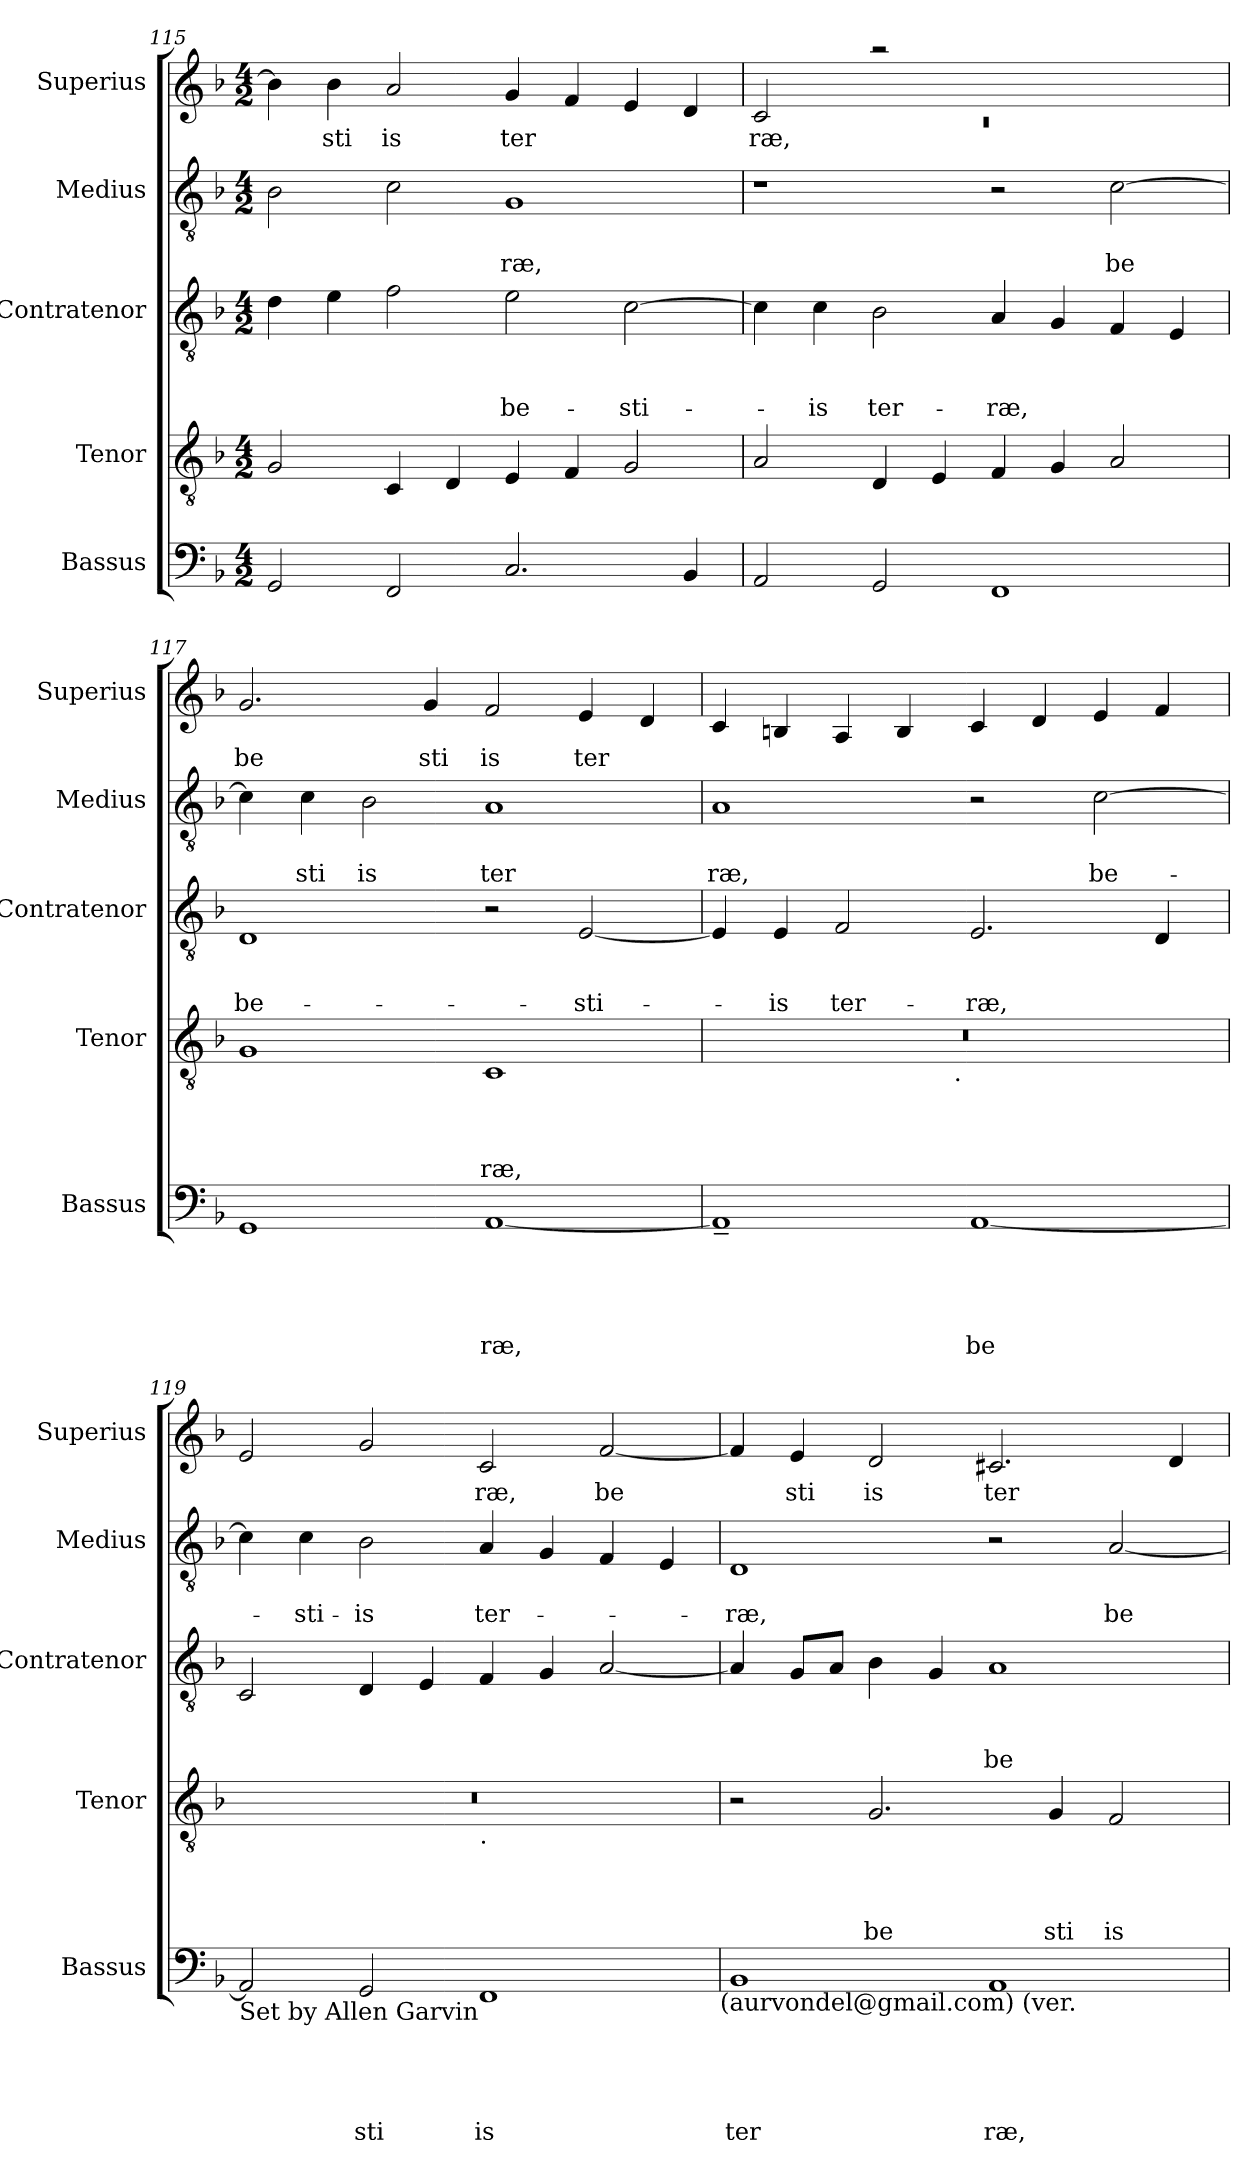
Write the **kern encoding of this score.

**kern	**text	**text	**text	**text	**text	**kern	**text	**text	**text	**text	**kern	**text	**text	**text	**kern	**text	**text	**kern	**text
*part5	*part5	*part5	*part5	*part5	*part5	*part4	*part4	*part4	*part4	*part4	*part3	*part3	*part3	*part3	*part2	*part2	*part2	*part1	*part1
*staff5	*staff5	*staff5	*staff5	*staff5	*staff5	*staff4	*staff4	*staff4	*staff4	*staff4	*staff3	*staff3	*staff3	*staff3	*staff2	*staff2	*staff2	*staff1	*staff1
*I"Bassus	*	*	*	*	*	*I"Tenor	*	*	*	*	*I"Contratenor	*	*	*	*I"Medius	*	*	*I"Superius	*
*I'Bassus	*	*	*	*	*	*I'Tenor	*	*	*	*	*I'Contratenor	*	*	*	*I'Medius	*	*	*I'Superius	*
*clefF4	*	*	*	*	*	*clefGv2	*	*	*	*	*clefGv2	*	*	*	*clefGv2	*	*	*clefG2	*
*k[b-]	*	*	*	*	*	*k[b-]	*	*	*	*	*k[b-]	*	*	*	*k[b-]	*	*	*k[b-]	*
*F:	*	*	*	*	*	*F:	*	*	*	*	*F:	*	*	*	*F:	*	*	*F:	*
*M4/2	*	*	*	*	*	*M4/2	*	*	*	*	*M4/2	*	*	*	*M4/2	*	*	*M4/2	*
=115	=115	=115	=115	=115	=115	=115	=115	=115	=115	=115	=115	=115	=115	=115	=115	=115	=115	=115	=115
2GG/	.	.	.	.	.	2G/	.	.	.	.	4d\	.	.	.	2B-\	.	.	4b-\]	.
!	!	!	!	!	!	!	!	!	!	!	!	!	!	!	!	!	!	!	!LO:LY:b
.	.	.	.	.	.	.	.	.	.	.	4e\	.	.	.	.	.	.	4b-\	sti
!	!	!	!	!	!	!	!	!	!	!	!	!	!	!	!	!	!	!	!LO:LY:b
2FF/	.	.	.	.	.	4C/	.	.	.	.	2f\	.	.	.	2c\	.	.	2a/	is
.	.	.	.	.	.	4D/	.	.	.	.	.	.	.	.	.	.	.	.	.
!	!	!	!	!	!	!	!	!	!	!	!	!	!	!LO:LY:b	!	!	!LO:LY:b	!	!LO:LY:b
2.C/	.	.	.	.	.	4E/	.	.	.	.	2e\	.	.	be-	1G	.	ræ,	4g/	ter
.	.	.	.	.	.	4F/	.	.	.	.	.	.	.	.	.	.	.	4f/	.
!	!	!	!	!	!	!	!	!	!	!	!	!	!	!LO:LY:b	!	!	!	!	!
.	.	.	.	.	.	2G/	.	.	.	.	[>2c\	.	.	-sti-	.	.	.	4e/	.
4BB-/	.	.	.	.	.	.	.	.	.	.	.	.	.	.	.	.	.	4d/	.
=116	=116	=116	=116	=116	=116	=116	=116	=116	=116	=116	=116	=116	=116	=116	=116	=116	=116	=116	=116
*	*	*	*	*	*	*	*	*	*	*	*	*	*	*	*	*	*	*^	*
!	!	!	!	!	!	!	!	!	!	!	!	!	!	!	!	!	!	!	!LO:N:vis=1	!LO:LY:b
2AA/	.	.	.	.	.	2A/	.	.	.	.	4c\]	.	.	.	1r	.	.	2c/	0rc	ræ,
!	!	!	!	!	!	!	!	!	!	!	!	!	!	!LO:LY:b	!	!	!	!	!	!
.	.	.	.	.	.	.	.	.	.	.	4c\	.	.	-is	.	.	.	.	.	.
!	!	!	!	!	!	!	!	!	!	!	!	!	!	!LO:LY:b	!	!	!	!	!	!
2GG/	.	.	.	.	.	4D/	.	.	.	.	2B-\	.	.	ter-	.	.	.	2raa	.	.
.	.	.	.	.	.	4E/	.	.	.	.	.	.	.	.	.	.	.	.	.	.
!	!	!	!	!	!	!	!	!	!	!	!	!	!	!LO:LY:b	!	!	!	!	!	!
1FF	.	.	.	.	.	4F/	.	.	.	.	4A/	.	.	-ræ,	2r	.	.	1ryy	.	.
.	.	.	.	.	.	4G/	.	.	.	.	4G/	.	.	.	.	.	.	.	.	.
!	!	!	!	!	!	!	!	!	!	!	!	!	!	!	!	!	!LO:LY:b	!	!	!
.	.	.	.	.	.	2A/	.	.	.	.	4F/	.	.	.	[>2c\	.	be	.	.	.
.	.	.	.	.	.	.	.	.	.	.	4E/	.	.	.	.	.	.	.	.	.
*	*	*	*	*	*	*	*	*	*	*	*	*	*	*	*	*	*	*v	*v	*
=117	=117	=117	=117	=117	=117	=117	=117	=117	=117	=117	=117	=117	=117	=117	=117	=117	=117	=117	=117
!	!	!	!	!	!	!	!	!	!	!	!	!	!	!LO:LY:b	!	!	!	!	!LO:LY:b
1GG	.	.	.	.	.	1G	.	.	.	.	1D	.	.	be-	4c\]	.	.	2.g/	be
!	!	!	!	!	!	!	!	!	!	!	!	!	!	!	!	!	!LO:LY:b	!	!
.	.	.	.	.	.	.	.	.	.	.	.	.	.	.	4c\	.	sti	.	.
!	!	!	!	!	!	!	!	!	!	!	!	!	!	!	!	!	!LO:LY:b	!	!
.	.	.	.	.	.	.	.	.	.	.	.	.	.	.	2B-\	.	is	.	.
!	!	!	!	!	!	!	!	!	!	!	!	!	!	!	!	!	!	!	!LO:LY:b
.	.	.	.	.	.	.	.	.	.	.	.	.	.	.	.	.	.	4g/	sti
!	!	!	!	!	!LO:LY:b	!	!	!	!	!LO:LY:b	!	!	!	!	!	!	!LO:LY:b	!	!LO:LY:b
[<1AA	.	.	.	.	-ræ,	1C	.	.	.	-ræ,	2r	.	.	.	1A	.	ter	2f/	is
!	!	!	!	!	!	!	!	!	!	!	!	!	!	!LO:LY:b	!	!	!	!	!LO:LY:b
.	.	.	.	.	.	.	.	.	.	.	[<2E/	.	.	-sti-	.	.	.	4e/	ter
.	.	.	.	.	.	.	.	.	.	.	.	.	.	.	.	.	.	4d/	.
!!LO:LB:g=z
=118	=118	=118	=118	=118	=118	=118	=118	=118	=118	=118	=118	=118	=118	=118	=118	=118	=118	=118	=118
!	!	!	!	!	!	!	!	!	!	!	!	!	!	!	!	!	!LO:LY:b	!	!
*	*	*	*	*	*	*^	*	*	*	*	*	*	*	*	*	*	*	*	*
1AA~<]	.	.	.	.	.	0r	2ryy	.	.	.	.	4E/]	.	.	.	1A	.	ræ,	4c/	.
!	!	!	!	!	!	!	!	!	!	!	!	!	!	!	!LO:LY:b	!	!	!	!	!
.	.	.	.	.	.	.	.	.	.	.	.	4E/	.	.	-is	.	.	.	4Bn/	.
!	!	!	!	!	!	!	!	!	!	!	!	!	!	!	!LO:LY:b	!	!	!	!	!
.	.	.	.	.	.	.	4...ryy	.	.	.	.	2F/	.	.	ter-	.	.	.	4A/	.
.	.	.	.	.	.	.	.	.	.	.	.	.	.	.	.	.	.	.	4B/	.
!	!	!	!	!	!	!	!LO:TX:b:t=.	!	!	!	!	!	!	!	!	!	!	!	!	!
.	.	.	.	.	.	.	1ryy	.	.	.	.	.	.	.	.	.	.	.	.	.
!	!	!	!	!	!LO:LY:b	!	!	!	!	!	!	!	!	!	!LO:LY:b	!	!	!	!	!
[<1AA	.	.	.	.	be	.	.	.	.	.	.	2.E/	.	.	-ræ,	2r	.	.	4c/	.
.	.	.	.	.	.	.	.	.	.	.	.	.	.	.	.	.	.	.	4d/	.
!	!	!	!	!	!	!	!	!	!	!	!	!	!	!	!	!	!	!LO:LY:b	!	!
.	.	.	.	.	.	.	.	.	.	.	.	.	.	.	.	[>2c\	.	be-	4e/	.
.	.	.	.	.	.	.	.	.	.	.	.	4D/	.	.	.	.	.	.	4f/	.
.	.	.	.	.	.	.	32ryy	.	.	.	.	.	.	.	.	.	.	.	.	.
=119	=119	=119	=119	=119	=119	=119	=119	=119	=119	=119	=119	=119	=119	=119	=119	=119	=119	=119	=119	=119
!LO:TX:b:t=Set by Allen Garvin	!	!	!	!	!	!	!	!	!	!	!	!	!	!	!	!	!	!	!	!
2AA/]	.	.	.	.	.	0r	1ryy	.	.	.	.	2C/	.	.	.	4c\]	.	.	2e/	.
!	!	!	!	!	!	!	!	!	!	!	!	!	!	!	!	!	!	!LO:LY:b	!	!
.	.	.	.	.	.	.	.	.	.	.	.	.	.	.	.	4c\	.	-sti-	.	.
!	!	!	!	!	!LO:LY:b	!	!	!	!	!	!	!	!	!	!	!	!	!LO:LY:b	!	!
2GG/	.	.	.	.	sti	.	.	.	.	.	.	4D/	.	.	.	2B-\	.	-is	2g/	.
.	.	.	.	.	.	.	.	.	.	.	.	4E/	.	.	.	.	.	.	.	.
!	!	!	!	!	!	!	!LO:TX:b:t=.	!	!	!	!	!	!	!	!	!	!	!	!	!
!	!	!	!	!	!LO:LY:b	!	!	!	!	!	!	!	!	!	!	!	!	!LO:LY:b	!	!LO:LY:b
1FF	.	.	.	.	is	.	1ryy	.	.	.	.	4F/	.	.	.	4A/	.	ter-	2c/	ræ,
.	.	.	.	.	.	.	.	.	.	.	.	4G/	.	.	.	4G/	.	.	.	.
!	!	!	!	!	!	!	!	!	!	!	!	!	!	!	!	!	!	!	!	!LO:LY:b
.	.	.	.	.	.	.	.	.	.	.	.	[<2A/	.	.	.	4F/	.	.	[<2f/	be
.	.	.	.	.	.	.	.	.	.	.	.	.	.	.	.	4E/	.	.	.	.
!LO:TX:b:t=(aurvondel@gmail.com) (ver.	!	!	!	!	!	!	!	!	!	!	!	!	!	!	!	!	!	!	!	!
=120	=120	=120	=120	=120	=120	=120	=120	=120	=120	=120	=120	=120	=120	=120	=120	=120	=120	=120	=120	=120
!	!	!	!	!	!LO:LY:b	!	!	!	!	!	!	!	!	!	!	!	!	!LO:LY:b	!	!
*	*	*	*	*	*	*v	*v	*	*	*	*	*	*	*	*	*	*	*	*	*
1BB-	.	.	.	.	ter	2r	.	.	.	.	4A/]	.	.	.	1D	.	-ræ,	4f/]	.
!	!	!	!	!	!	!	!	!	!	!	!	!	!	!	!	!	!	!	!LO:LY:b
.	.	.	.	.	.	.	.	.	.	.	8G/L	.	.	.	.	.	.	4e/	sti
.	.	.	.	.	.	.	.	.	.	.	8A/J	.	.	.	.	.	.	.	.
!	!	!	!	!	!	!	!	!	!	!LO:LY:b	!	!	!	!	!	!	!	!	!LO:LY:b
.	.	.	.	.	.	2.G/	.	.	.	be	4B-\	.	.	.	.	.	.	2d/	is
.	.	.	.	.	.	.	.	.	.	.	4G/	.	.	.	.	.	.	.	.
!	!	!	!	!	!LO:LY:b	!	!	!	!	!	!	!	!	!LO:LY:b	!	!	!	!	!LO:LY:b
1AA	.	.	.	.	ræ,	.	.	.	.	.	1A	.	.	be-	2r	.	.	2.c#X/	ter
!	!	!	!	!	!	!	!	!	!	!LO:LY:b	!	!	!	!	!	!	!	!	!
.	.	.	.	.	.	4G/	.	.	.	sti	.	.	.	.	.	.	.	.	.
!	!	!	!	!	!	!	!	!	!	!LO:LY:b	!	!	!	!	!	!	!LO:LY:b	!	!
.	.	.	.	.	.	2F/	.	.	.	is	.	.	.	.	[<2A/	.	be-	.	.
.	.	.	.	.	.	.	.	.	.	.	.	.	.	.	.	.	.	4d/	.
=	=	=	=	=	=	=	=	=	=	=	=	=	=	=	=	=	=	=	=
*-	*-	*-	*-	*-	*-	*-	*-	*-	*-	*-	*-	*-	*-	*-	*-	*-	*-	*-	*-
